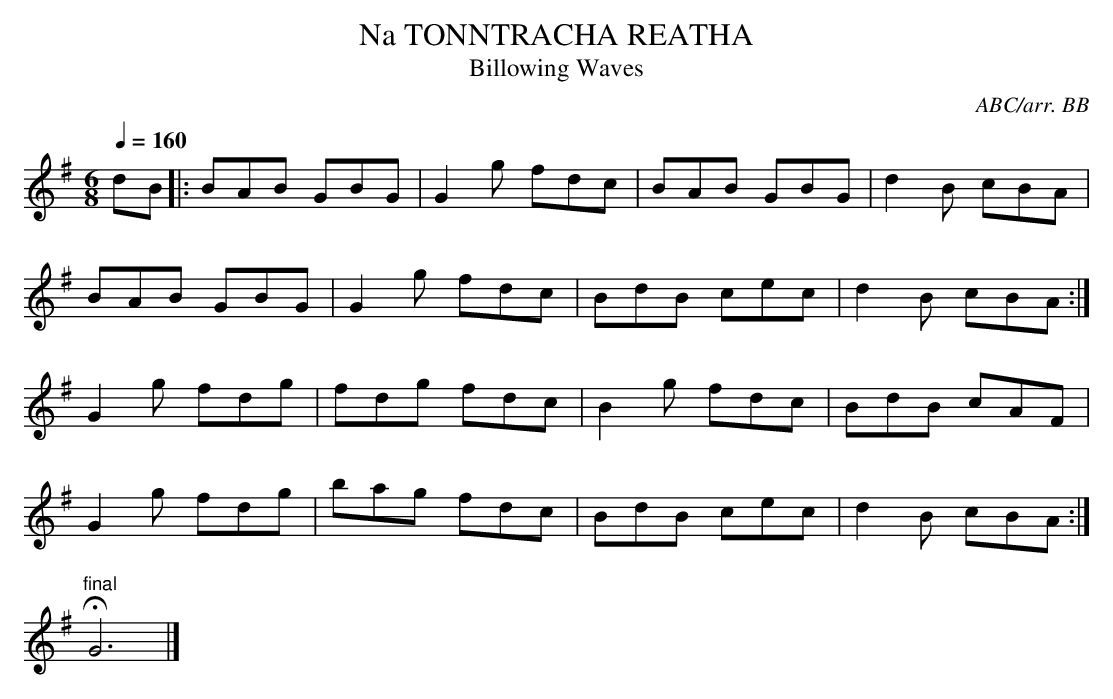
X:1
T:TONNTRACHA REATHA, Na
T:Billowing Waves
C:ABC/arr. BB
Q:1/4=160
L:1/8
M:6/8
K:G
dB|: BAB GBG|G2 g fdc|BAB GBG|d2 B cBA|
BAB GBG|G2 g fdc|BdB cec|d2 B cBA:|
G2 g fdg|fdg fdc|B2 g fdc|BdB cAF|
G2 g fdg|bag fdc|BdB cec|d2 B cBA:|
"final"HG6|]
